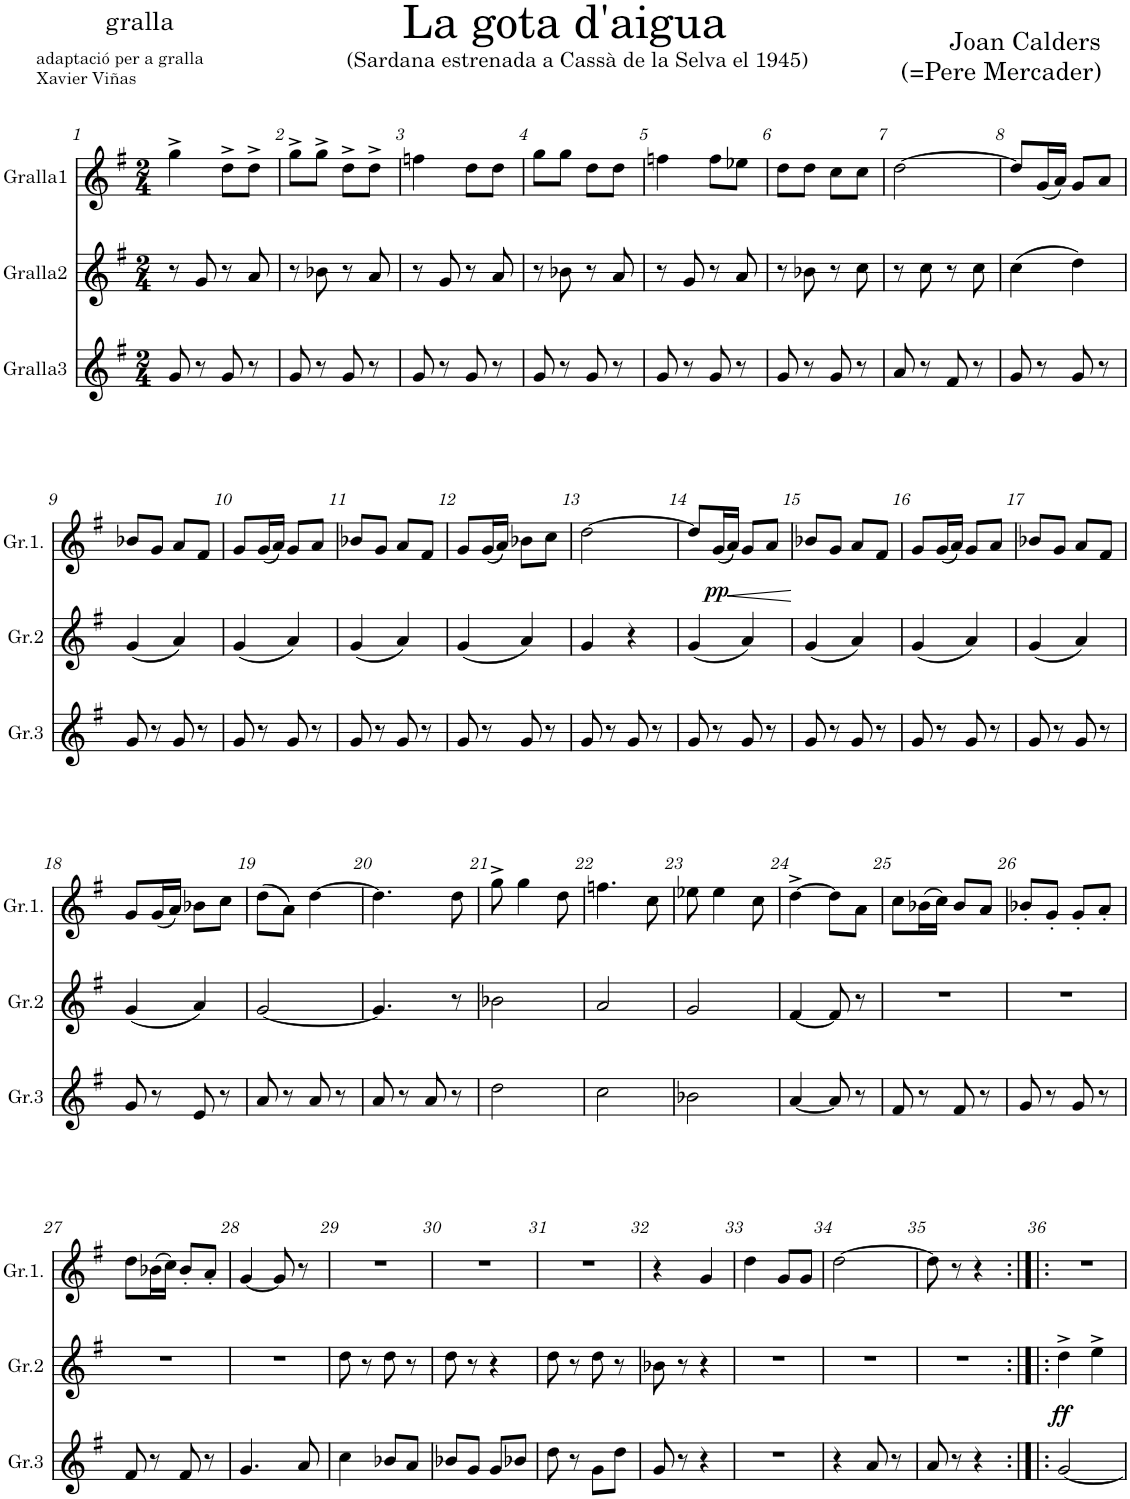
**kern	**kern	**dynam	**kern	**dynam
*part3	*part2	*part2	*part1	*part1
*staff3	*staff2	*staff2	*staff1	*staff1
*I"Gralla3	*I"Gralla2	*	*I"Gralla1	*
*I'Gr.3	*I'Gr.2	*	*I'Gr.1.	*
*clefG2	*clefG2	*	*clefG2	*
*k[f#]	*k[f#]	*	*k[f#]	*
*M2/4	*M2/4	*	*M2/4	*
=1	=1	=1	=1	=1
8g/	8r	.	4gg^\	.
8r	8g/	.	.	.
8g/	8r	.	8dd^\L	.
8r	8a/	.	8dd^\J	.
=2	=2	=2	=2	=2
8g/	8r	.	8gg^\L	.
8r	8b-X\	.	8gg^\J	.
8g/	8r	.	8dd^\L	.
8r	8a/	.	8dd^\J	.
=3	=3	=3	=3	=3
8g/	8r	.	4ffn\	.
8r	8g/	.	.	.
8g/	8r	.	8dd\L	.
8r	8a/	.	8dd\J	.
=4	=4	=4	=4	=4
8g/	8r	.	8gg\L	.
8r	8b-X\	.	8gg\J	.
8g/	8r	.	8dd\L	.
8r	8a/	.	8dd\J	.
=5	=5	=5	=5	=5
8g/	8r	.	4ffn\	.
8r	8g/	.	.	.
8g/	8r	.	8ff\L	.
8r	8a/	.	8ee-X\J	.
=6	=6	=6	=6	=6
8g/	8r	.	8dd\L	.
8r	8b-X\	.	8dd\J	.
8g/	8r	.	8cc\L	.
8r	8cc\	.	8cc\J	.
=7	=7	=7	=7	=7
8a/	8r	.	[2dd\	.
8r	8cc\	.	.	.
8f#/	8r	.	.	.
8r	8cc\	.	.	.
=8	=8	=8	=8	=8
8g/	(4cc\	.	8dd/L]	.
8r	.	.	(16g/L	.
.	.	.	16a/JJ)	.
8g/	4dd\)	.	8g/L	.
8r	.	.	8a/J	.
!!LO:LB:g=z
=9	=9	=9	=9	=9
8g/	(4g/	.	8b-X/L	.
8r	.	.	8g/J	.
8g/	4a/)	.	8a/L	.
8r	.	.	8f#/J	.
=10	=10	=10	=10	=10
8g/	(4g/	.	8g/L	.
8r	.	.	(16g/L	.
.	.	.	16a/JJ)	.
8g/	4a/)	.	8g/L	.
8r	.	.	8a/J	.
=11	=11	=11	=11	=11
8g/	(4g/	.	8b-X/L	.
8r	.	.	8g/J	.
8g/	4a/)	.	8a/L	.
8r	.	.	8f#/J	.
=12	=12	=12	=12	=12
8g/	(4g/	.	8g/L	.
8r	.	.	(16g/L	.
.	.	.	16a/JJ)	.
8g/	4a/)	.	8b-X\L	.
8r	.	.	8cc\J	.
=13	=13	=13	=13	=13
8g/	4g/	.	[2dd\	.
8r	.	.	.	.
8g/	4r	.	.	.
8r	.	.	.	.
=14	=14	=14	=14	=14
8g/	(4g/	.	8dd/L]	.
!	!	!	!	!LO:DY:b
8r	.	.	(16g/L	pp
!	!	!	!	!LO:HP:b
.	.	.	16a/JJ)	<
8g/	4a/)	.	8g/L	.
8r	.	.	8a/J	.
.	.	.	.	[
=15	=15	=15	=15	=15
8g/	(4g/	.	8b-X/L	.
8r	.	.	8g/J	.
8g/	4a/)	.	8a/L	.
8r	.	.	8f#/J	.
=16	=16	=16	=16	=16
8g/	(4g/	.	8g/L	.
8r	.	.	(16g/L	.
.	.	.	16a/JJ)	.
8g/	4a/)	.	8g/L	.
8r	.	.	8a/J	.
=17	=17	=17	=17	=17
8g/	(4g/	.	8b-X/L	.
8r	.	.	8g/J	.
8g/	4a/)	.	8a/L	.
8r	.	.	8f#/J	.
!!LO:LB:g=z
=18	=18	=18	=18	=18
8g/	(4g/	.	8g/L	.
8r	.	.	(16g/L	.
.	.	.	16a/JJ)	.
8e/	4a/)	.	8b-X\L	.
8r	.	.	8cc\J	.
=19	=19	=19	=19	=19
8a/	[2g/	.	(8dd\L	.
8r	.	.	8a\J)	.
8a/	.	.	[4dd\	.
8r	.	.	.	.
=20	=20	=20	=20	=20
8a/	4.g/]	.	4.dd\]	.
8r	.	.	.	.
8a/	.	.	.	.
8r	8r	.	8dd\	.
=21	=21	=21	=21	=21
2dd\	2b-X\	.	8gg^\	.
.	.	.	4gg\	.
.	.	.	8dd\	.
=22	=22	=22	=22	=22
2cc\	2a/	.	4.ffn\	.
.	.	.	8cc\	.
=23	=23	=23	=23	=23
2b-X\	2g/	.	8ee-X\	.
.	.	.	4ee-\	.
.	.	.	8cc\	.
=24	=24	=24	=24	=24
[4a/	[4f#/	.	[4dd^\	.
8a/]	8f#/]	.	8dd\L]	.
8r	8r	.	8a\J	.
=25	=25	=25	=25	=25
8f#/	2r	.	8cc\L	.
8r	.	.	(16b-X\L	.
.	.	.	16cc\JJ)	.
8f#/	.	.	8b-/L	.
8r	.	.	8a/J	.
=26	=26	=26	=26	=26
8g/	2r	.	8b-X'/L	.
8r	.	.	8g'/J	.
8g/	.	.	8g'/L	.
8r	.	.	8a'/J	.
!!LO:LB:g=z
=27	=27	=27	=27	=27
8f#/	2r	.	8dd\L	.
8r	.	.	(16b-X\L	.
.	.	.	16cc\JJ)	.
8f#/	.	.	8b-'/L	.
8r	.	.	8a'/J	.
=28	=28	=28	=28	=28
4.g/	2r	.	[4g/	.
.	.	.	8g/]	.
8a/	.	.	8r	.
=29	=29	=29	=29	=29
4cc\	8dd\	.	2r	.
.	8r	.	.	.
8b-X/L	8dd\	.	.	.
8a/J	8r	.	.	.
=30	=30	=30	=30	=30
8b-X/L	8dd\	.	2r	.
8g/J	8r	.	.	.
8g/L	4r	.	.	.
8b-X/J	.	.	.	.
=31	=31	=31	=31	=31
8dd\	8dd\	.	2r	.
8r	8r	.	.	.
8g\L	8dd\	.	.	.
8dd\J	8r	.	.	.
=32	=32	=32	=32	=32
8g/	8b-X\	.	4r	.
8r	8r	.	.	.
4r	4r	.	4g/	.
=33	=33	=33	=33	=33
2r	2r	.	4dd\	.
.	.	.	8g/L	.
.	.	.	8g/J	.
=34	=34	=34	=34	=34
4r	2r	.	[2dd\	.
8a/	.	.	.	.
8r	.	.	.	.
=35	=35	=35	=35	=35
8a/	2r	.	8dd\]	.
8r	.	.	8r	.
4r	.	.	4r	.
=36:|!|:	=36:|!|:	=36:|!|:	=36:|!|:	=36:|!|:
!	!	!LO:DY:b	!	!
[2g/	4dd^\	ff	2r	.
.	4ee^\	.	.	.
=	=	=	=	=
*-	*-	*-	*-	*-
